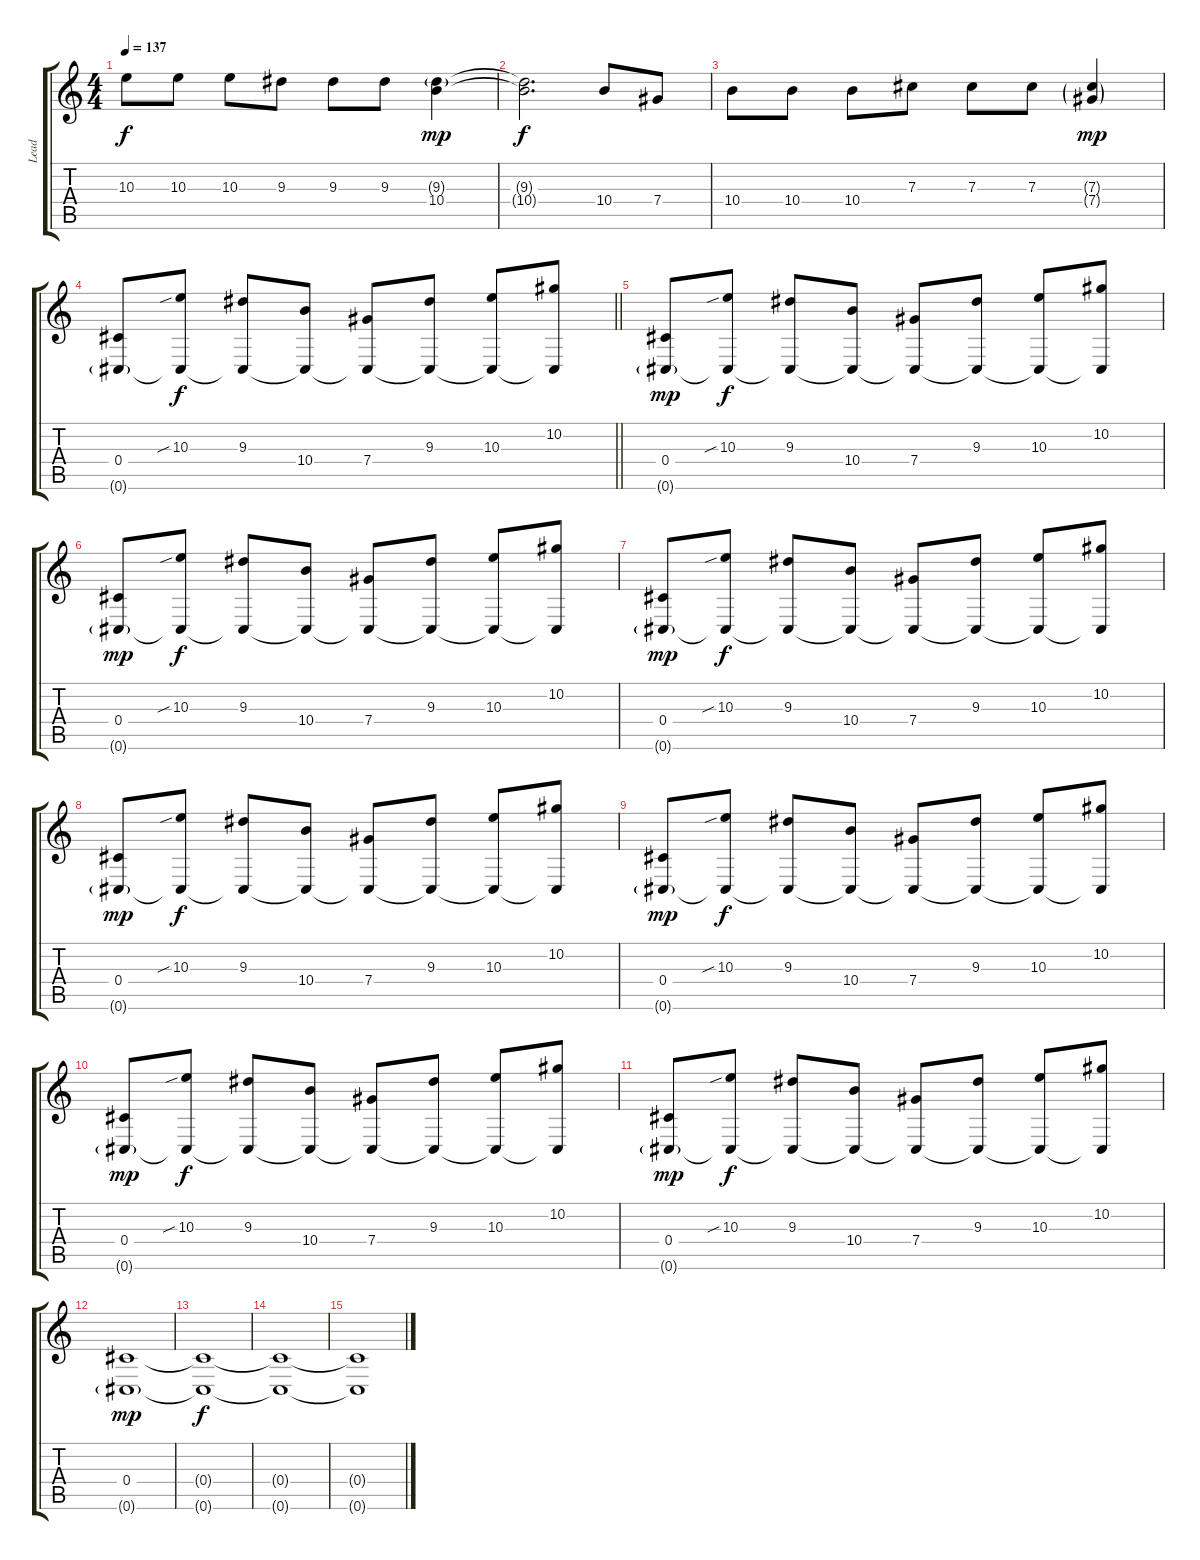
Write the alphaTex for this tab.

\track ("Lead" "Lead") {instrument distortionguitar}
\staff {score tabs}
\tuning (Eb4 Bb3 Gb3 Db3 Ab2 Db2) {hide}
\ts (4 4)
\tempo 137
\clef g2
\ks c
10.3.8{dy f} 10.3.8 10.3.8 9.3.8 9.3.8 9.3.8 (9.3{g} 10.4).4{dy mp} |
(9.3{t} 10.4{t}).2{d dy f} 10.4.8 7.4.8 |
10.4.8 10.4.8 10.4.8 7.3.8 7.3.8 7.3.8 (7.3{g} 7.4{g}).4{dy mp} |
\barLineRight lightlight
(0.4 0.6{g}).8{volume 8} (10.3{sib} 0.6{t}).8{dy f} (9.3 0.6{t}).8 (10.4 0.6{t}).8 (7.4 0.6{t}).8 (9.3 0.6{t}).8 (10.3 0.6{t}).8 (10.2 0.6{t}).8 |
(0.4 0.6{g}).8{dy mp volume 13} (10.3{sib} 0.6{t}).8{dy f} (9.3 0.6{t}).8 (10.4 0.6{t}).8 (7.4 0.6{t}).8 (9.3 0.6{t}).8 (10.3 0.6{t}).8 (10.2 0.6{t}).8 |
(0.4 0.6{g}).8{dy mp} (10.3{sib} 0.6{t}).8{dy f} (9.3 0.6{t}).8 (10.4 0.6{t}).8 (7.4 0.6{t}).8 (9.3 0.6{t}).8 (10.3 0.6{t}).8 (10.2 0.6{t}).8 |
(0.4 0.6{g}).8{dy mp} (10.3{sib} 0.6{t}).8{dy f} (9.3 0.6{t}).8 (10.4 0.6{t}).8 (7.4 0.6{t}).8 (9.3 0.6{t}).8 (10.3 0.6{t}).8 (10.2 0.6{t}).8 |
(0.4 0.6{g}).8{dy mp} (10.3{sib} 0.6{t}).8{dy f} (9.3 0.6{t}).8 (10.4 0.6{t}).8 (7.4 0.6{t}).8 (9.3 0.6{t}).8 (10.3 0.6{t}).8 (10.2 0.6{t}).8 |
(0.4 0.6{g}).8{dy mp} (10.3{sib} 0.6{t}).8{dy f} (9.3 0.6{t}).8 (10.4 0.6{t}).8 (7.4 0.6{t}).8 (9.3 0.6{t}).8 (10.3 0.6{t}).8 (10.2 0.6{t}).8 |
(0.4 0.6{g}).8{dy mp} (10.3{sib} 0.6{t}).8{dy f} (9.3 0.6{t}).8 (10.4 0.6{t}).8 (7.4 0.6{t}).8 (9.3 0.6{t}).8 (10.3 0.6{t}).8 (10.2 0.6{t}).8 |
(0.4 0.6{g}).8{dy mp} (10.3{sib} 0.6{t}).8{dy f} (9.3 0.6{t}).8 (10.4 0.6{t}).8 (7.4 0.6{t}).8 (9.3 0.6{t}).8 (10.3 0.6{t}).8 (10.2 0.6{t}).8 |
(0.4 0.6{g}).1{dy mp volume 0} |
(0.4{t} 0.6{t}).1{dy f} |
(0.4{t} 0.6{t}).1 |
(0.4{t} 0.6{t}).1
